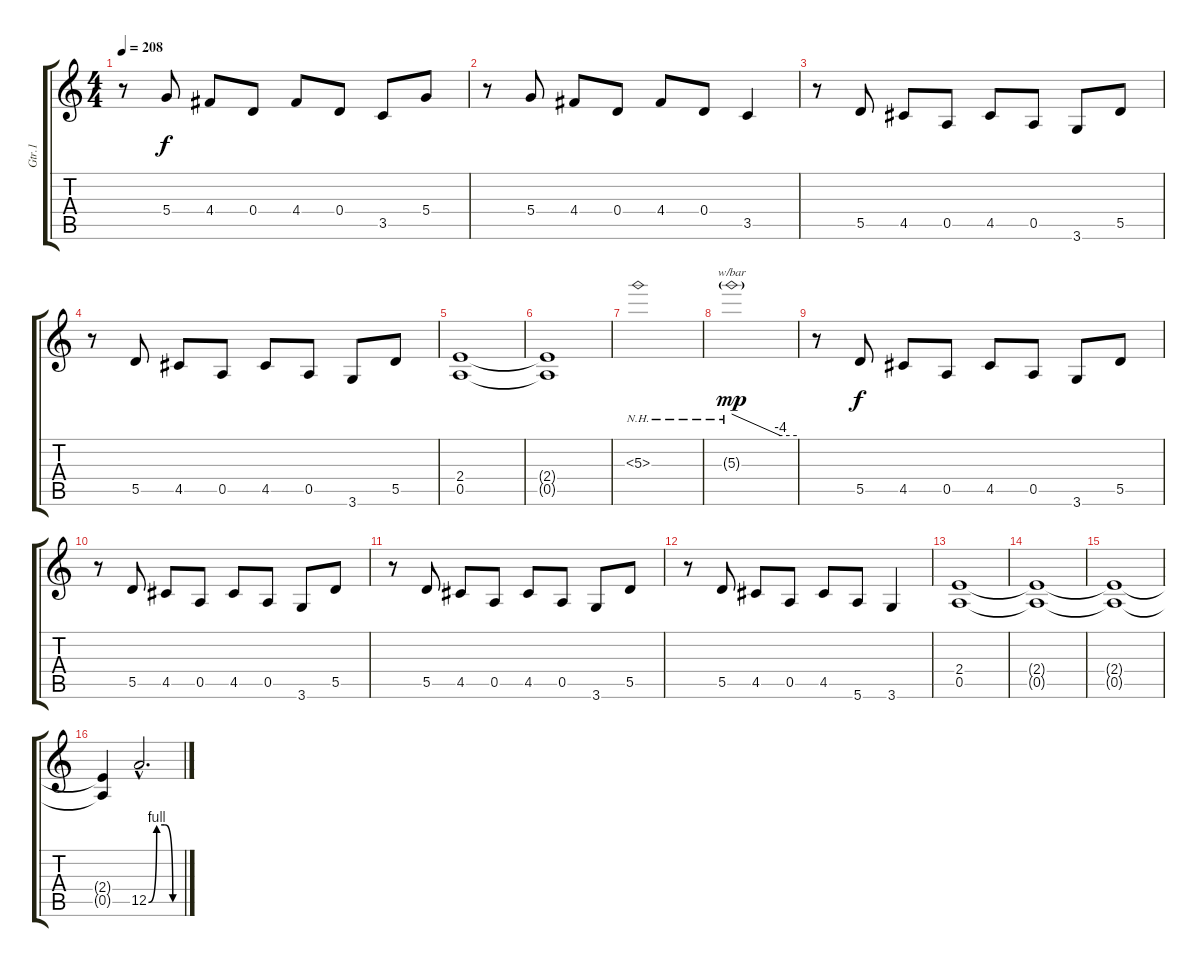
\track ("Gtr.1" "Gtr.1") {instrument overdrivenguitar}
\staff {score tabs}
\tuning (E4 B3 G3 D3 A2 E2) {hide}
\ts (4 4)
\tempo 208
\clef g2
\ks c
r.8{dy f} 5.4.8 4.4.8 0.4.8 4.4.8 0.4.8 3.5.8 5.4.8 |
r.8 5.4.8 4.4.8 0.4.8 4.4.8 0.4.8 3.5.4 |
r.8 5.5.8 4.5.8 0.5.8 4.5.8 0.5.8 3.6.8 5.5.8 |
r.8 5.5.8 4.5.8 0.5.8 4.5.8 0.5.8 3.6.8 5.5.8 |
(2.4 0.5).1 |
(2.4{t} 0.5{t}).1 |
5.3{nh}.1 |
5.3{nh g}.1{tbe (custom default 0 0 45 -16 60 -16) dy mp} |
r.8 5.5.8{dy f} 4.5.8 0.5.8 4.5.8 0.5.8 3.6.8 5.5.8 |
r.8 5.5.8 4.5.8 0.5.8 4.5.8 0.5.8 3.6.8 5.5.8 |
r.8 5.5.8 4.5.8 0.5.8 4.5.8 0.5.8 3.6.8 5.5.8 |
r.8 5.5.8 4.5.8 0.5.8 4.5.8 5.6.8 3.6.4 |
(2.4 0.5).1 |
(2.4{t} 0.5{t}).1 |
(2.4{t} 0.5{t}).1 |
(2.4{t} 0.5{t}).4 12.5{be (custom 0 0 15 4 30 4 45 0 60 0) hac}.2{d}
